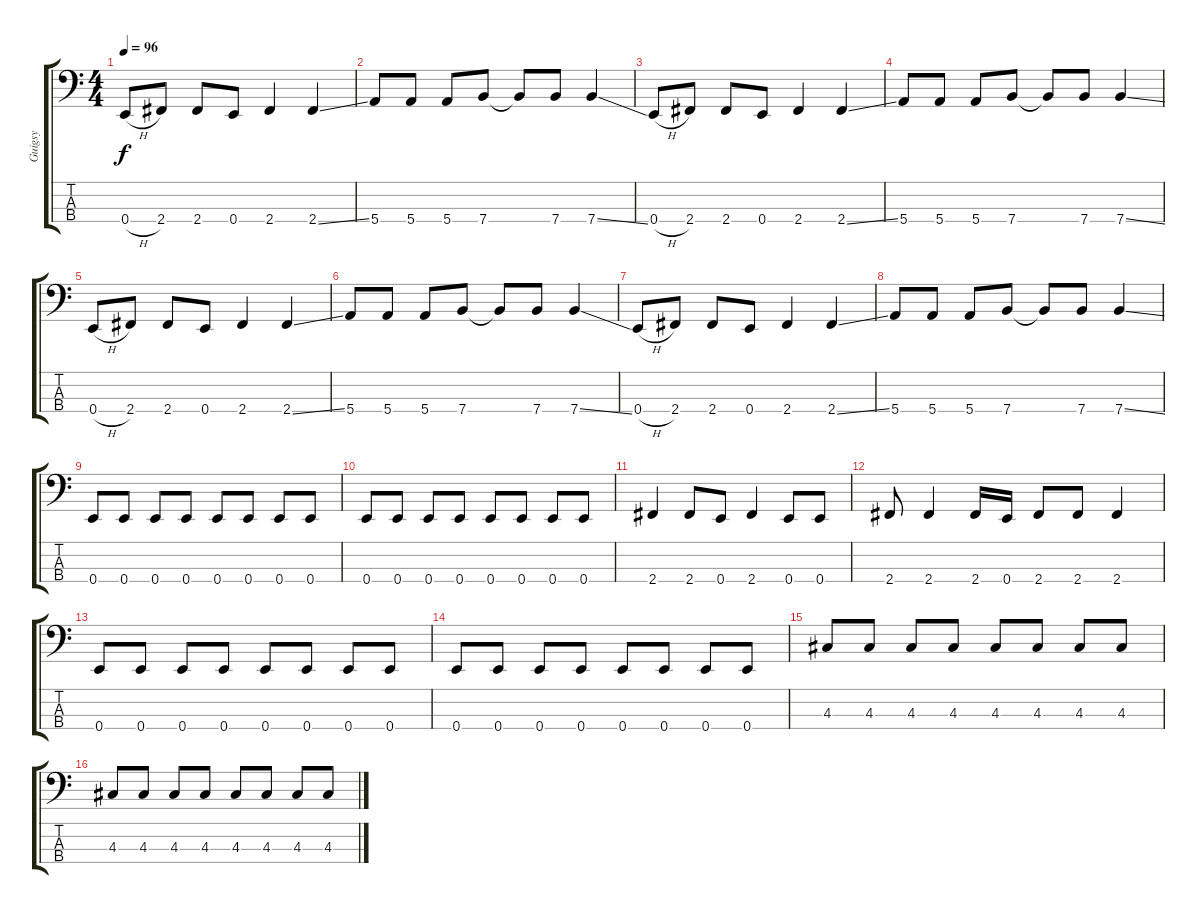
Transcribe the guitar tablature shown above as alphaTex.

\track ("Guigsy" "Guigsy") {instrument electricbasspick}
\staff {score tabs}
\tuning (G2 D2 A1 E1) {hide}
\ts (4 4)
\tempo 96
\clef f4
\ks c
0.4{h}.8{dy f} 2.4.8 2.4.8 0.4.8 2.4.4 2.4{ss}.4 |
5.4.8 5.4.8 5.4.8 7.4.8 7.4{t}.8 7.4.8 7.4{ss}.4 |
0.4{h}.8 2.4.8 2.4.8 0.4.8 2.4.4 2.4{ss}.4 |
5.4.8 5.4.8 5.4.8 7.4.8 7.4{t}.8 7.4.8 7.4{ss}.4 |
0.4{h}.8 2.4.8 2.4.8 0.4.8 2.4.4 2.4{ss}.4 |
5.4.8 5.4.8 5.4.8 7.4.8 7.4{t}.8 7.4.8 7.4{ss}.4 |
0.4{h}.8 2.4.8 2.4.8 0.4.8 2.4.4 2.4{ss}.4 |
5.4.8 5.4.8 5.4.8 7.4.8 7.4{t}.8 7.4.8 7.4{ss}.4 |
0.4.8 0.4.8 0.4.8 0.4.8 0.4.8 0.4.8 0.4.8 0.4.8 |
0.4.8 0.4.8 0.4.8 0.4.8 0.4.8 0.4.8 0.4.8 0.4.8 |
2.4.4 2.4.8 0.4.8 2.4.4 0.4.8 0.4.8 |
2.4.8 2.4.4 2.4.16 0.4.16 2.4.8 2.4.8 2.4.4 |
0.4.8 0.4.8 0.4.8 0.4.8 0.4.8 0.4.8 0.4.8 0.4.8 |
0.4.8 0.4.8 0.4.8 0.4.8 0.4.8 0.4.8 0.4.8 0.4.8 |
4.3.8 4.3.8 4.3.8 4.3.8 4.3.8 4.3.8 4.3.8 4.3.8 |
4.3.8 4.3.8 4.3.8 4.3.8 4.3.8 4.3.8 4.3.8 4.3.8
